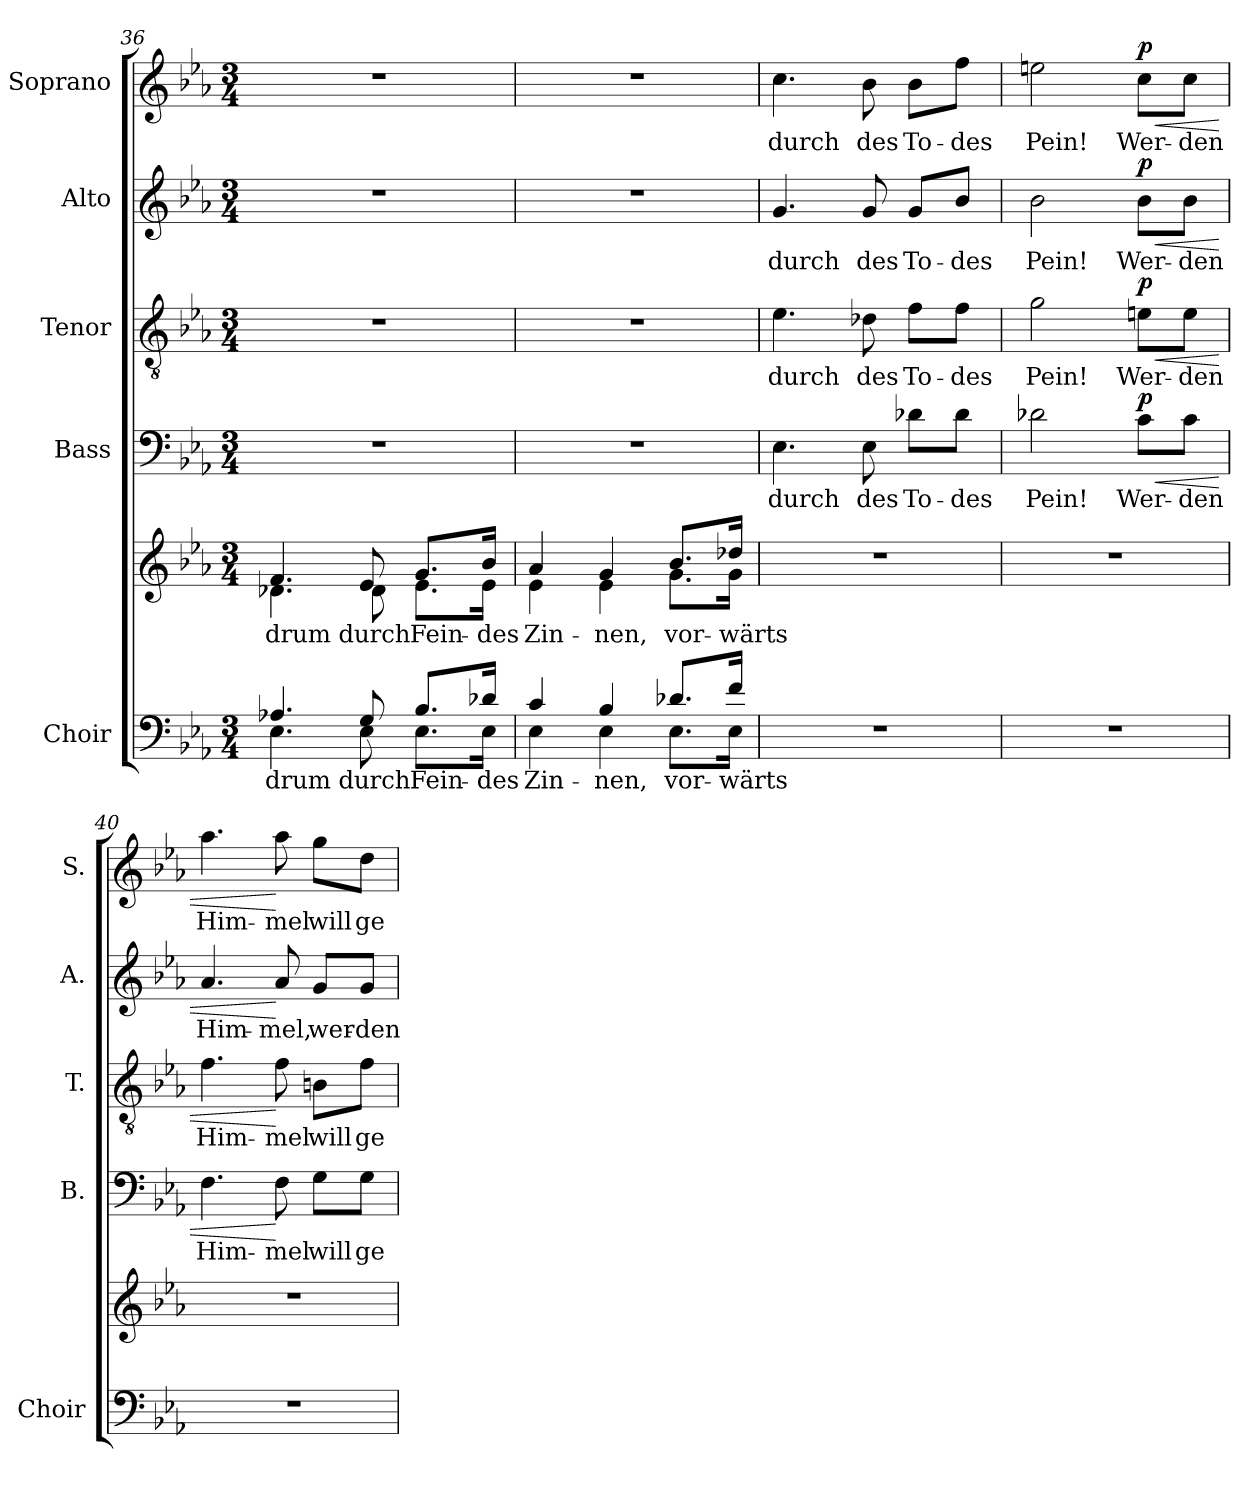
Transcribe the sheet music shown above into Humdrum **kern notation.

**kern	**text	**kern	**text	**kern	**text	**dynam	**kern	**text	**dynam	**kern	**text	**dynam	**kern	**text	**dynam
*part5	*part5	*part5	*part5	*part4	*part4	*part4	*part3	*part3	*part3	*part2	*part2	*part2	*part1	*part1	*part1
*staff6	*staff6	*staff5	*staff5	*staff4	*staff4	*staff4	*staff3	*staff3	*staff3	*staff2	*staff2	*staff2	*staff1	*staff1	*staff1
*I"Choir	*	*	*	*I"Bass	*	*	*I"Tenor	*	*	*I"Alto	*	*	*I"Soprano	*	*
*I'Choir	*	*	*	*I'B.	*	*	*I'T.	*	*	*I'A.	*	*	*I'S.	*	*
*clefF4	*	*clefG2	*	*clefF4	*	*	*clefGv2	*	*	*clefG2	*	*	*clefG2	*	*
*	*	*	*	*	*	*	*ITrd7c12	*	*	*	*	*	*	*	*
*k[b-e-a-]	*	*k[b-e-a-]	*	*k[b-e-a-]	*	*	*k[b-e-a-]	*	*	*k[b-e-a-]	*	*	*k[b-e-a-]	*	*
*E-:	*	*E-:	*	*E-:	*	*	*E-:	*	*	*E-:	*	*	*E-:	*	*
*M3/4	*	*M3/4	*	*M3/4	*	*	*M3/4	*	*	*M3/4	*	*	*M3/4	*	*
=36	=36	=36	=36	=36	=36	=36	=36	=36	=36	=36	=36	=36	=36	=36	=36
!	!LO:LY:b:color=#000000	!	!	!	!	!	!	!	!	!	!	!	!	!	!
*^	*	*	*	*	*	*	*	*	*	*	*	*	*	*	*
!	!	!	!	!LO:LY:b:color=#000000	!LO:N:vis=1	!	!	!LO:N:vis=1	!	!	!LO:N:vis=1	!	!	!LO:N:vis=1	!	!
*	*	*	*^	*	*	*	*	*	*	*	*	*	*	*	*	*
4.A-Xi/	4.E-i\	drum	4.fi/	4.d-Xi\	drum	2.r	.	.	2.r	.	.	2.r	.	.	2.r	.	.
!	!	!LO:LY:b:color=#000000	!	!	!	!	!	!	!	!	!	!	!	!	!	!	!
!	!	!	!	!	!LO:LY:b:color=#000000	!	!	!	!	!	!	!	!	!	!	!	!
8Gi/	8E-i\	durch	8e-i/	8d-i\	durch	.	.	.	.	.	.	.	.	.	.	.	.
!	!	!LO:LY:b:color=#000000	!	!	!	!	!	!	!	!	!	!	!	!	!	!	!
!	!	!	!	!	!LO:LY:b:color=#000000	!	!	!	!	!	!	!	!	!	!	!	!
8.B-i/L	8.E-i\L	Fein-	8.gi/L	8.e-i\L	Fein-	.	.	.	.	.	.	.	.	.	.	.	.
!	!	!LO:LY:b:color=#000000	!	!	!	!	!	!	!	!	!	!	!	!	!	!	!
!	!	!	!	!	!LO:LY:b:color=#000000	!	!	!	!	!	!	!	!	!	!	!	!
16d-Xi/Jk	16E-i\Jk	-des	16b-i/Jk	16e-i\Jk	-des	.	.	.	.	.	.	.	.	.	.	.	.
=37	=37	=37	=37	=37	=37	=37	=37	=37	=37	=37	=37	=37	=37	=37	=37	=37	=37
!	!	!LO:LY:b:color=#000000	!	!	!	!	!	!	!	!	!	!	!	!	!	!	!
!	!	!	!	!	!LO:LY:b:color=#000000	!LO:N:vis=1	!	!	!LO:N:vis=1	!	!	!LO:N:vis=1	!	!	!LO:N:vis=1	!	!
4ci/	4E-i\	Zin-	4a-i/	4e-i\	Zin-	2.r	.	.	2.r	.	.	2.r	.	.	2.r	.	.
!	!	!LO:LY:b:color=#000000	!	!	!	!	!	!	!	!	!	!	!	!	!	!	!
!	!	!	!	!	!LO:LY:b:color=#000000	!	!	!	!	!	!	!	!	!	!	!	!
4B-i/	4E-i\	-nen,	4gi/	4e-i\	-nen,	.	.	.	.	.	.	.	.	.	.	.	.
!	!	!LO:LY:b:color=#000000	!	!	!	!	!	!	!	!	!	!	!	!	!	!	!
!	!	!	!	!	!LO:LY:b:color=#000000	!	!	!	!	!	!	!	!	!	!	!	!
8.d-Xi/L	8.E-i\L	vor-	8.b-i/L	8.gi\L	vor-	.	.	.	.	.	.	.	.	.	.	.	.
!	!	!LO:LY:b:color=#000000	!	!	!	!	!	!	!	!	!	!	!	!	!	!	!
!	!	!	!	!	!LO:LY:b:color=#000000	!	!	!	!	!	!	!	!	!	!	!	!
16fi/Jk	16E-i\Jk	-wärts	16dd-Xi/Jk	16gi\Jk	-wärts	.	.	.	.	.	.	.	.	.	.	.	.
!!LO:LB:g=z
=38	=38	=38	=38	=38	=38	=38	=38	=38	=38	=38	=38	=38	=38	=38	=38	=38	=38
!LO:N:vis=1	!	!	!LO:N:vis=1	!	!	!	!	!	!	!	!	!	!	!	!	!	!
*v	*v	*	*	*	*	*	*	*	*	*	*	*	*	*	*	*	*
*	*	*v	*v	*	*	*	*	*	*	*	*	*	*	*	*	*
*^	*	*^	*	*	*	*	*	*	*	*	*	*	*	*	*
!	!	!	!	!	!	!	!LO:LY:b:color=#000000	!	!	!	!	!	!	!	!	!	!
*v	*v	*	*	*	*	*	*	*	*	*	*	*	*	*	*	*	*
*	*	*v	*v	*	*	*	*	*	*	*	*	*	*	*	*	*
*^	*	*^	*	*	*	*	*	*	*	*	*	*	*	*	*
!	!	!	!	!	!	!	!	!	!	!LO:LY:b:color=#000000	!	!	!	!	!	!	!
*v	*v	*	*	*	*	*	*	*	*	*	*	*	*	*	*	*	*
*	*	*v	*v	*	*	*	*	*	*	*	*	*	*	*	*	*
*^	*	*^	*	*	*	*	*	*	*	*	*	*	*	*	*
!	!	!	!	!	!	!	!	!	!	!	!	!	!LO:LY:b:color=#000000	!	!	!	!
*v	*v	*	*	*	*	*	*	*	*	*	*	*	*	*	*	*	*
*	*	*v	*v	*	*	*	*	*	*	*	*	*	*	*	*	*
*^	*	*^	*	*	*	*	*	*	*	*	*	*	*	*	*
!	!	!	!	!	!	!	!	!	!	!	!	!	!	!	!	!LO:LY:b:color=#000000	!
*v	*v	*	*	*	*	*	*	*	*	*	*	*	*	*	*	*	*
*	*	*v	*v	*	*	*	*	*	*	*	*	*	*	*	*	*
2.r	.	2.r	.	4.E-i\	durch	.	4.E-i\	durch	.	4.gi/	durch	.	4.cci\	durch	.
!	!	!	!	!	!LO:LY:b:color=#000000	!	!	!	!	!	!	!	!	!	!
!	!	!	!	!	!	!	!	!LO:LY:b:color=#000000	!	!	!	!	!	!	!
!	!	!	!	!	!	!	!	!	!	!	!LO:LY:b:color=#000000	!	!	!	!
!	!	!	!	!	!	!	!	!	!	!	!	!	!	!LO:LY:b:color=#000000	!
.	.	.	.	8E-i\	des	.	8D-Xi\	des	.	8gi/	des	.	8b-i\	des	.
!	!	!	!	!	!LO:LY:b:color=#000000	!	!	!	!	!	!	!	!	!	!
!	!	!	!	!	!	!	!	!LO:LY:b:color=#000000	!	!	!	!	!	!	!
!	!	!	!	!	!	!	!	!	!	!	!LO:LY:b:color=#000000	!	!	!	!
!	!	!	!	!	!	!	!	!	!	!	!	!	!	!LO:LY:b:color=#000000	!
.	.	.	.	8d-Xi\L	To-	.	8Fi\L	To-	.	8gi/L	To-	.	8b-i\L	To-	.
!	!	!	!	!	!LO:LY:b:color=#000000	!	!	!	!	!	!	!	!	!	!
!	!	!	!	!	!	!	!	!LO:LY:b:color=#000000	!	!	!	!	!	!	!
!	!	!	!	!	!	!	!	!	!	!	!LO:LY:b:color=#000000	!	!	!	!
!	!	!	!	!	!	!	!	!	!	!	!	!	!	!LO:LY:b:color=#000000	!
.	.	.	.	8d-i\J	-des	.	8Fi\J	-des	.	8b-i/J	-des	.	8ffi\J	-des	.
=39	=39	=39	=39	=39	=39	=39	=39	=39	=39	=39	=39	=39	=39	=39	=39
!LO:N:vis=1	!	!LO:N:vis=1	!	!	!	!	!	!	!	!	!	!	!	!	!
!	!	!	!	!	!LO:LY:b:color=#000000	!	!	!	!	!	!	!	!	!	!
!	!	!	!	!	!	!	!	!LO:LY:b:color=#000000	!	!	!	!	!	!	!
!	!	!	!	!	!	!	!	!	!	!	!LO:LY:b:color=#000000	!	!	!	!
!	!	!	!	!	!	!	!	!	!	!	!	!	!	!LO:LY:b:color=#000000	!
2.r	.	2.r	.	2d-Xi\	Pein!	.	2Gi\	Pein!	.	2b-i\	Pein!	.	2eeni\	Pein!	.
!	!	!	!	!	!LO:LY:b:color=#000000	!LO:HP:b	!	!	!	!	!	!	!	!	!
!	!	!	!	!	!	!	!	!LO:LY:b:color=#000000	!LO:HP:b	!	!	!	!	!	!
!	!	!	!	!	!	!	!	!	!	!	!LO:LY:b:color=#000000	!LO:HP:b	!	!	!
!	!	!	!	!	!	!	!	!	!	!	!	!	!	!LO:LY:b:color=#000000	!LO:HP:b
.	.	.	.	8ci\L	Wer-	< p	8Eni\L	Wer-	< p	8b-i\L	Wer-	< p	8cci\L	Wer-	< p
!	!	!	!	!	!LO:LY:b:color=#000000	!	!	!	!	!	!	!	!	!	!
!	!	!	!	!	!	!	!	!LO:LY:b:color=#000000	!	!	!	!	!	!	!
!	!	!	!	!	!	!	!	!	!	!	!LO:LY:b:color=#000000	!	!	!	!
!	!	!	!	!	!	!	!	!	!	!	!	!	!	!LO:LY:b:color=#000000	!
.	.	.	.	8ci\J	-den	.	8Ei\J	-den	.	8b-i\J	-den	.	8cci\J	-den	.
=40	=40	=40	=40	=40	=40	=40	=40	=40	=40	=40	=40	=40	=40	=40	=40
!LO:N:vis=1	!	!LO:N:vis=1	!	!	!	!	!	!	!	!	!	!	!	!	!
!	!	!	!	!	!LO:LY:b:color=#000000	!	!	!	!	!	!	!	!	!	!
!	!	!	!	!	!	!	!	!LO:LY:b:color=#000000	!	!	!	!	!	!	!
!	!	!	!	!	!	!	!	!	!	!	!LO:LY:b:color=#000000	!	!	!	!
!	!	!	!	!	!	!	!	!	!	!	!	!	!	!LO:LY:b:color=#000000	!
2.r	.	2.r	.	4.Fi\	Him-	.	4.Fi\	Him-	.	4.a-i/	Him-	.	4.aa-i\	Him-	.
!	!	!	!	!	!LO:LY:b:color=#000000	!	!	!	!	!	!	!	!	!	!
!	!	!	!	!	!	!	!	!LO:LY:b:color=#000000	!	!	!	!	!	!	!
!	!	!	!	!	!	!	!	!	!	!	!LO:LY:b:color=#000000	!	!	!	!
!	!	!	!	!	!	!	!	!	!	!	!	!	!	!LO:LY:b:color=#000000	!
.	.	.	.	8Fi\	-mel	[	8Fi\	-mel	[	8a-i/	-mel,	[	8aa-i\	-mel	[
!	!	!	!	!	!LO:LY:b:color=#000000	!	!	!	!	!	!	!	!	!	!
!	!	!	!	!	!	!	!	!LO:LY:b:color=#000000	!	!	!	!	!	!	!
!	!	!	!	!	!	!	!	!	!	!	!LO:LY:b:color=#000000	!	!	!	!
!	!	!	!	!	!	!	!	!	!	!	!	!	!	!LO:LY:b:color=#000000	!
.	.	.	.	8Gi\L	will	.	8BBni\L	will	.	8gi/L	wer-	.	8ggi\L	will	.
!	!	!	!	!	!LO:LY:b:color=#000000	!	!	!	!	!	!	!	!	!	!
!	!	!	!	!	!	!	!	!LO:LY:b:color=#000000	!	!	!	!	!	!	!
!	!	!	!	!	!	!	!	!	!	!	!LO:LY:b:color=#000000	!	!	!	!
!	!	!	!	!	!	!	!	!	!	!	!	!	!	!LO:LY:b:color=#000000	!
.	.	.	.	8Gi\J	ge-	.	8Fi\J	ge-	.	8gi/J	-den	.	8ddi\J	ge-	.
=	=	=	=	=	=	=	=	=	=	=	=	=	=	=	=
*-	*-	*-	*-	*-	*-	*-	*-	*-	*-	*-	*-	*-	*-	*-	*-
